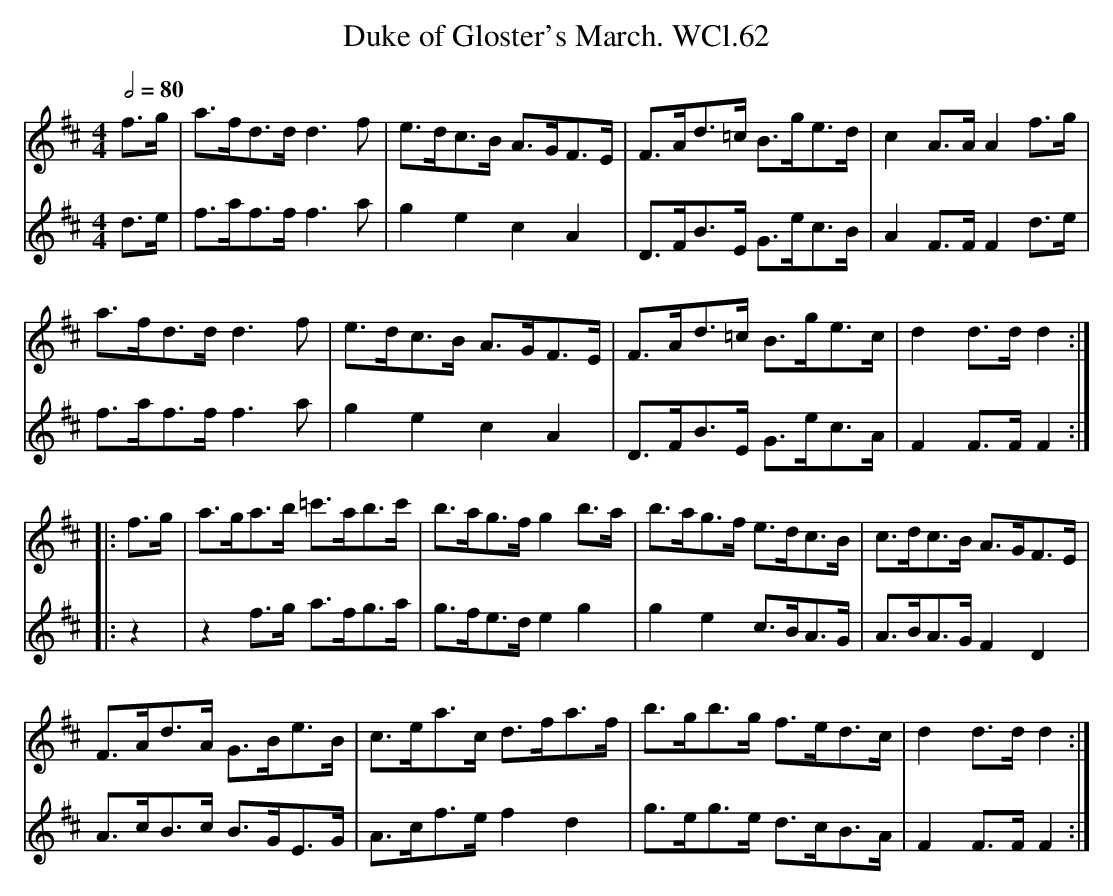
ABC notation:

X:1
T:Duke of Gloster's March. WCl.62
M:4/4
L:1/8
Q:1/2=80
K:D
[V:1]f>g|a>fd>d d3f|e>dc>B A>GF>E|F>Ad>=c B>ge>d|c2A>A A2f>g|
[V:2]d>e|f>af>f f3a|g2e2c2A2|D>FB>E G>ec>B|A2F>FF2d>e|
[V:1]a>fd>d d3f|e>dc>B A>GF>E|F>Ad>=c B>ge>c|d2d>d d2:|
[V:2]f>af>f f3a|g2e2c2A2|D>FB>E G>ec>A|F2F>FF2:|
[V:1]|:f>g|a>ga>b =c'>ab>c'|b>ag>f g2b>a|b>ag>f e>dc>B|c>dc>B A>GF>E|
[V:2]|:z2|z2f>g a>fg>a|g>fe>de2g2|g2e2c>BA>G|A>BA>G F2D2|
[V:1]F>Ad>A G>Be>B|c>ea>c d>fa>f|b>gb>g f>ed>c|d2 d>d d2:|
[V:2]A>cB>c B>GE>G|A>cf>ef2d2|g>eg>e d>cB>A|F2F>FF2:|
